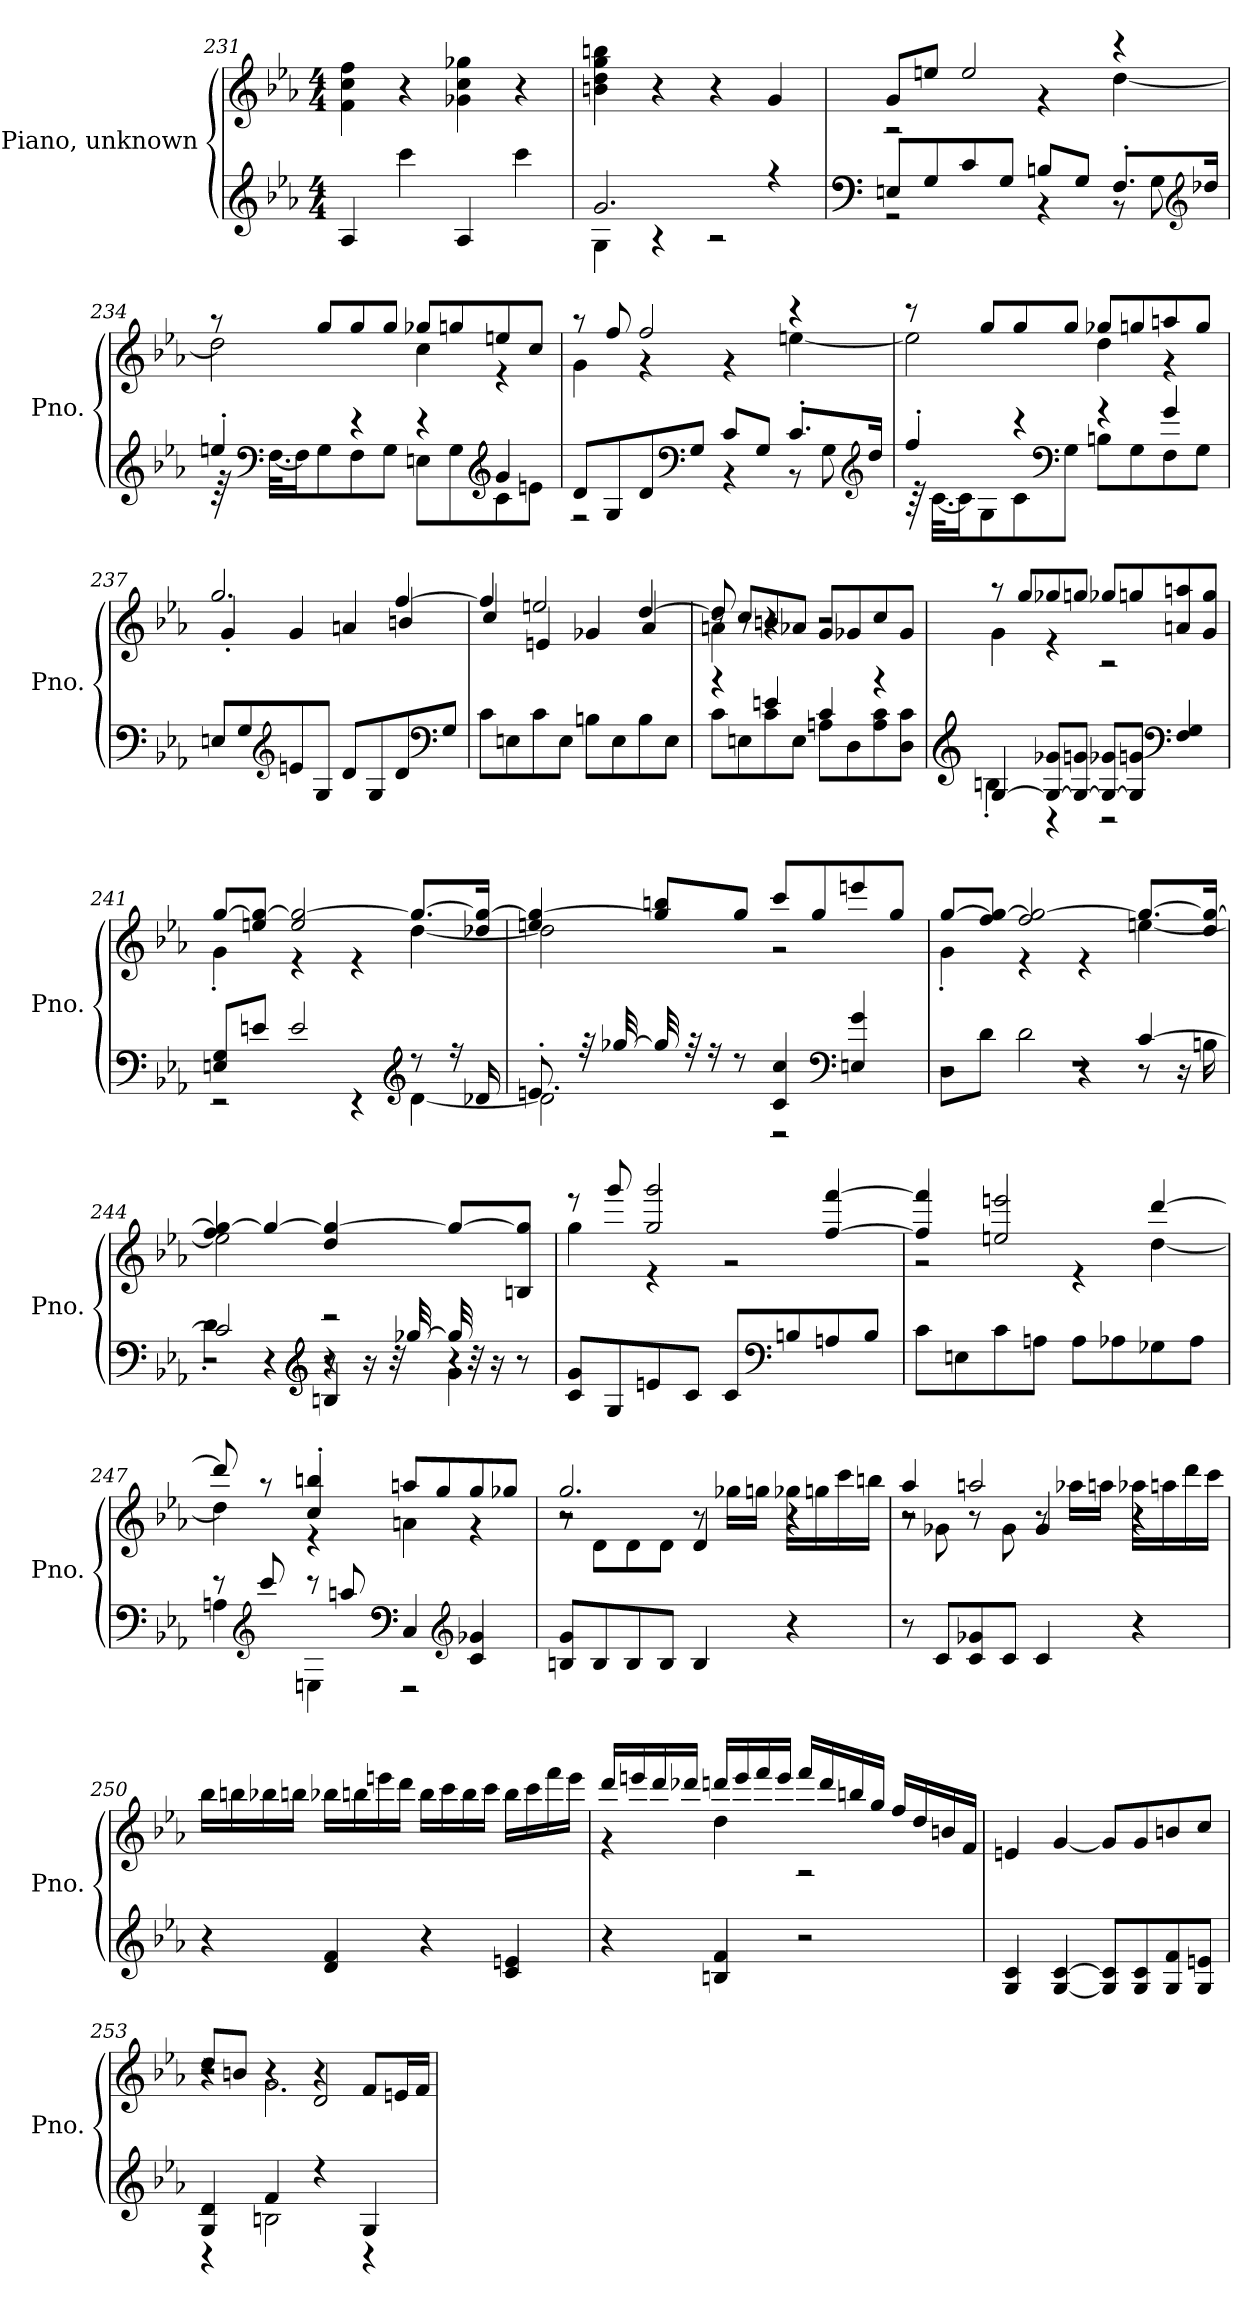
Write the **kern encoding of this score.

**kern	**kern
*part1	*part1
*staff2	*staff1
*I"Piano, unknown	*
*I'Pno.	*
*clefG2	*clefG2
*k[b-e-a-]	*k[b-e-a-]
*M4/4	*M4/4
=231	=231
4A-/	4f\ 4cc\ 4ff\
4ccc\	4r
4A-/	4g-X\ 4cc\ 4gg-X\
4ccc\	4r
=232	=232
*^	*
2.g/	4G\	4bn\ 4dd\ 4gg\ 4bbn\
.	4r	4r
.	2r	4r
4r	.	4g/
!!LO:PB:g=z
=233	=233	=233
*clefF4	*	*
*	*	*^
8En/L	2r	8g/L	2r
8G/	.	8een/J	.
8c/	.	2ee/	.
8G/J	.	.	.
8Bn/L	4r	.	4r
8G/J	.	.	.
8.F'/L	8r	4r	[4dd\
.	8G\	.	.
*clefG2	*	*	*
16dd-X/Jk	.	.	.
=234	=234	=234	=234
4een'/	64r	8r	2dd\]
*clefF4	*	*	*
.	[32.F\KLL	.	.
.	16F\J]	.	.
.	8G\	8gg/L	.
4r	8F\	8gg/	.
.	8G\J	8gg/J	.
4r	8En\L	8gg-X/L	4cc\
.	8G\	8ggn/	.
*clefG2	*	*	*
4g/	8c\	8een/	4r
.	8en\J	8cc/J	.
!!LO:LB:g=z	!!
=235	=235	=235	=235
8d/L	2r	8r	4g\
8G/	.	8ff/	.
8d/	.	2ff/	4r
*clefF4	*	*	*
8G/J	.	.	.
8c/L	4r	.	4r
8G/J	.	.	.
8.c'/L	8r	4r	[4een\
.	8G\	.	.
*clefG2	*	*	*
16dd/Jk	.	.	.
=236	=236	=236	=236
4ff'/	64r	8r	2ee\]
.	[32.c\KLL	.	.
.	16c\J]	.	.
.	8G\	8gg/L	.
4r	8c\	8gg/	.
*clefF4	*	*	*
.	8G\J	8gg/J	.
4r	8Bn\L	8gg-X/L	4dd\
.	8G\	8ggn/	.
4g/	8F\	8aan/	4r
.	8G\J	8gg/J	.
*v	*v	*	*
=237	=237	=237
8En/L	2.gg/	4g'/
8G/	.	.
*clefG2	*	*
8en/	.	4g/
8G/J	.	.
8d/L	.	4an/
8G/	.	.
8d/	[4ff/	4bn/
*clefF4	*	*
8G/J	.	.
!!LO:LB:g=z	!!
=238	=238	=238
8c\L	4ff/]	4cc/
8En\	.	.
8c\	2een/	4en/
8E\J	.	.
8Bn\L	.	4g-X/
8E\	.	.
8B\	[4dd/	4a-/
8E\J	.	.
=239	=239	=239
*^	*	*^
4r	8c\L	8dd/]	4an\	8r
.	8En\	8r	.	8cc/L
4en/	8c\	4r	4r	8bn/
.	8E\J	.	.	8a-X/J
4c/	8An\L	2r	2r	8g/L
.	8D\	.	.	8g-X/
4r	8A\ 8c\	.	.	8cc/
.	8D\ 8c\J	.	.	8g-/J
*	*	*v	*v	*v
=240	=240	=240
*clefG2	*	*
*	*	*^
[4G/	4Bn'\	8r	4g\
.	.	8gg/L	.
8G/_ 8g-X/L	4r	8gg-X/	4r
8G/_ 8gn/J	.	8ggn/J	.
8G/_ 8g-X/L	2r	8gg-X/L	2r
8G/] 8gn/J	.	8ggn/	.
*clefF4	*	*	*
4F/ 4G/	.	8an/ 8aan/	.
.	.	8g/ 8gg/J	.
!!LO:LB:g=z	!!
=241	=241	=241	=241
8En/ 8G/L	2r	[8gg/L	4g'\
8en/J	.	8een/ 8gg/_J	.
2e/	.	2ee/ 2gg/_	4r
.	4r	.	4r
*clefG2	*	*	*
8r	[4d\	8.gg/L_	[4dd\
16r	.	.	.
16d-X/	.	16dd-X/ 16gg/_Jk	.
=242	=242	=242	=242
8.en'/	2d\]	4een/ 4gg/_	2dd\]
32r	.	.	.
[32gg-X/	.	.	.
32gg-/]	.	8gg/] 8bbn/L	.
32r	.	.	.
16r	.	.	.
8r	.	8gg/J	.
4c/ 4cc/	2r	8ccc/L	2r
.	.	8gg/	.
*clefF4	*	*	*
4En/ 4g/	.	8eeen/	.
.	.	8gg/J	.
=243	=243	=243	=243
*	*^	*	*
1r	8D\L	2r	[8gg/L	4g'\
.	8d\J	.	8ff/ 8gg/_J	.
.	2d\	.	2ff/ 2gg/_	4r
.	.	4r	.	4r
.	8r	[4c/	8.gg/L_	[4een\
.	16r	.	.	.
.	16Bn\	.	16dd/ 16gg/_Jk	.
!!LO:LB:g=z	!!
=244	=244	=244	=244	=244
2r	4d'\	2c/]	4ff/ 4gg/_	2ee\]
.	4r	.	4gg/_	.
*clefG2	*	*	*	*
8r	4r	4Bn/	4dd/ 4gg/_	2r
16r	.	.	.	.
32r	.	.	.	.
[32gg-X/	.	.	.	.
32gg-/]	4g\	4r	8gg/L_	.
32r	.	.	.	.
16r	.	.	.	.
8r	.	.	8Bn/ 8gg/]J	.
*v	*v	*v	*	*
=245	=245	=245
8c/ 8g/L	8r	4gg\
8G/	8ggg/	.
8en/	2gg/ 2ggg/	4r
8c/J	.	.
8c/L	.	2r
*clefF4	*	*
8Bn/	.	.
8An/	[4ff/ [4fff/	.
8B/J	.	.
=246	=246	=246
8c\L	4ff/] 4fff/]	2r
8En\	.	.
8c\	2een/ 2eeen/	.
8An\J	.	.
8A\L	.	4r
8A-X\	.	.
8G-X\	[4ddd/	[4dd\
8A-\J	.	.
!!LO:LB:g=z	!!
=247	=247	=247
*^	*	*
8r	4An\	8ddd/]	4dd\]
*clefG2	*	*	*
8ccc/	.	8r	.
8r	4En\	4cc/' 4bbn/'	4r
8aan/	.	.	.
*clefF4	*	*	*
4C/	2r	8aan/L	4an\
.	.	8gg/	.
*clefG2	*	*	*
4c/ 4g-X/	.	8gg/	4r
.	.	8gg-X/J	.
*v	*v	*	*
=248	=248	=248
*	*	*^
8Bn/ 8g/L	2.gg/	8r	2r
8B/	.	8d\L	.
8B/	.	8d\	.
8B/J	.	8d\J	.
4B/	.	8r	4d/
.	.	16gg-X\LL	.
.	.	16ggn\JJ	.
4r	4r	16gg-X\LL	4r
.	.	16ggn\	.
.	.	16ccc\	.
.	.	16bbn\JJ	.
!!LO:PB:g=z	!!	!!
=249	=249	=249	=249
8r	4aa-/	8r	2r
8c/L	.	8g-X\	.
8c/ 8g-X/	2aan/	8r	.
8c/J	.	8g-\	.
4c/	.	8r	4g-/
.	.	16aa-X\LL	.
.	.	16aan\JJ	.
4r	4r	16aa-X\LL	4r
.	.	16aan\	.
.	.	16ddd\	.
.	.	16ccc\JJ	.
*	*v	*v	*v
=250	=250
4r	16bb-\LL
.	16bbn\
.	16bb-X\
.	16bbn\JJ
4d/ 4f/	16bb-X\LL
.	16bbn\
.	16eeen\
.	16ddd\JJ
4r	16bb\LL
.	16ccc\
.	16bb\
.	16ccc\JJ
4c/ 4en/	16bb\LL
.	16ccc\
.	16fff\
.	16eee\JJ
!!LO:LB:g=z
=251	=251
*	*^
4r	16ddd/LL	4r
.	16eeen/	.
.	16ddd/	.
.	16ddd-X/JJ	.
4Bn/ 4f/	16dddn/LL	4dd\
.	16eee/	.
.	16fff/	.
.	16eee/JJ	.
2r	16fff/LL	2r
.	16ddd/	.
.	16bbn/	.
.	16gg/JJ	.
.	16ff/LL	.
.	16dd/	.
.	16bn/	.
.	16f/JJ	.
*	*v	*v
=252	=252
4G/ 4c/	4en/
[4G/ [4c/	[4g/
8G/] 8c/]L	8g/L]
8G/ 8c/	8g/
8G/ 8f/	8bn/
8G/ 8en/J	8cc/J
=253	=253
*^	*^
*	*	*	*^
4G/ 4d/	4r	8dd/L	4r	2r
.	.	8bn/J	.	.
4f/	2Bn\	4r	2.g\	.
4r	.	4r	.	2d/
4G/	4r	8f/L	.	.
.	.	16en/L	.	.
.	.	16f/JJ	.	.
*v	*v	*	*	*
*	*v	*v	*v
=	=
*-	*-
